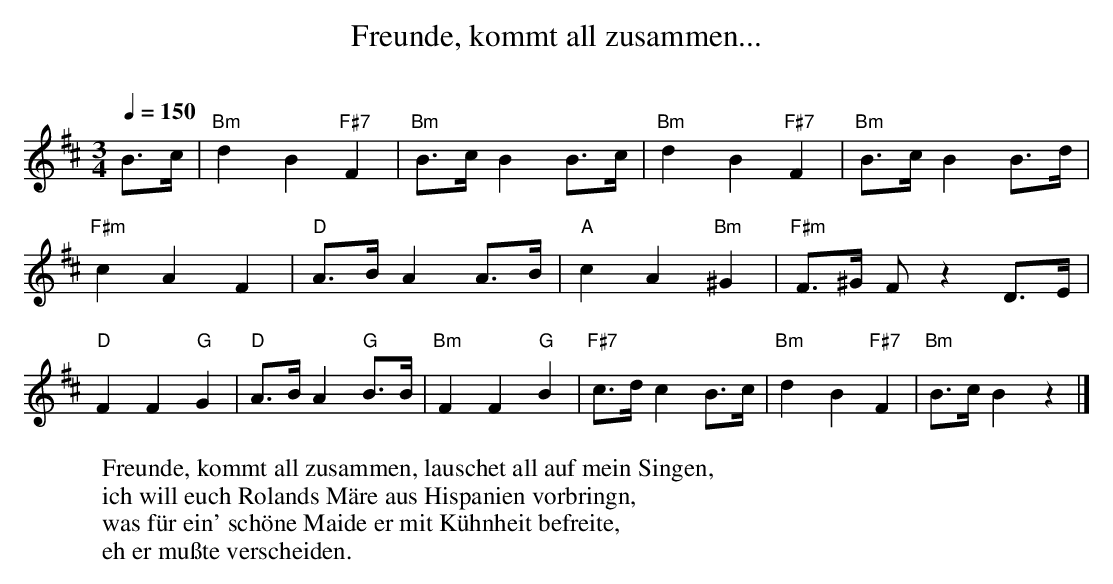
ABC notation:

X:1
T:Freunde, kommt all zusammen...
O:
M:3/4
L:1/4
Q:1/4=150
K:D
B/>c/ |"Bm" d B "F#7" F | "Bm" B/>c/ B B/>c/ | "Bm" d B "F#7" F |"Bm" B/>c/ B B/>d/ |
"F#m" c A F | "D" A/>B/ A A/>B/ | "A" c A "Bm" ^G | "F#m"F/>^G/ F/z D/>E/ |
"D" FF "G" G | "D" A/>B/ A "G" B/>B/ | "Bm" FF "G" B | "F#7" c/>d/ c B/>c/ |\
 "Bm" d B "F#7" F | "Bm" B/>c/ B z |]
W:Freunde, kommt all zusammen, lauschet all auf mein Singen,
W:ich will euch Rolands Märe aus Hispanien vorbringn,
W:was für ein' schöne Maide er mit Kühnheit befreite,
W:eh er mußte verscheiden.
